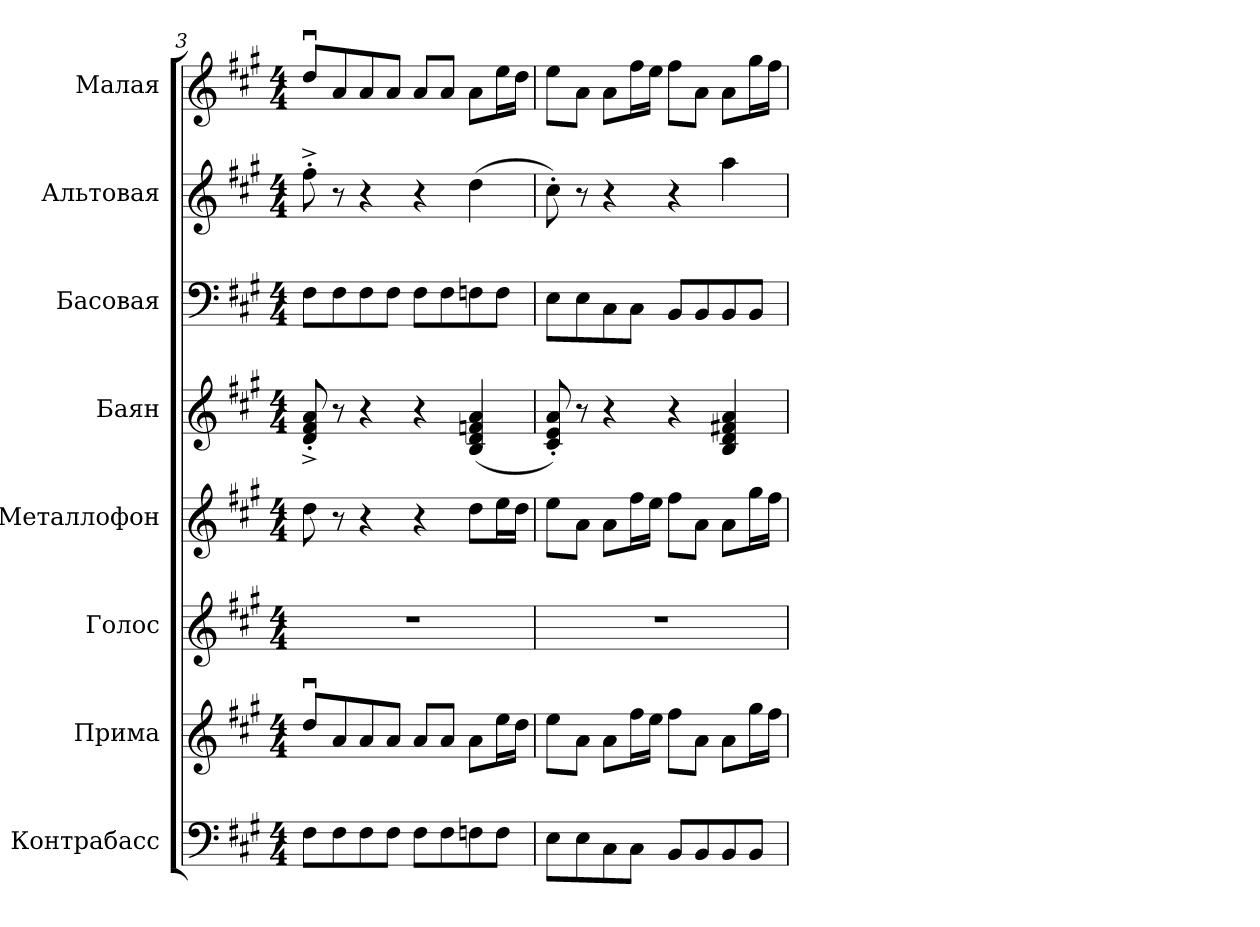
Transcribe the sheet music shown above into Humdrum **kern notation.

**kern	**kern	**kern	**kern	**kern	**kern	**kern	**kern
*part8	*part7	*part6	*part5	*part4	*part3	*part2	*part1
*staff8	*staff7	*staff6	*staff5	*staff4	*staff3	*staff2	*staff1
*I"Контрабасс	*I"Прима	*I"Голос	*I"Meталлофон	*I"Баян	*I"Басовая	*I"Альтовая	*I"Малая
*clefF4	*clefG2	*clefG2	*clefG2	*clefG2	*clefF4	*clefG2	*clefG2
*ITrd7c12	*ITrd7c12	*	*ITrd-7c-12	*	*	*	*
*k[f#c#g#]	*k[f#c#g#]	*k[f#c#g#]	*k[f#c#g#]	*k[f#c#g#]	*k[f#c#g#]	*k[f#c#g#]	*k[f#c#g#]
*A:	*A:	*A:	*A:	*A:	*A:	*A:	*A:
*M4/4	*M4/4	*M4/4	*M4/4	*M4/4	*M4/4	*M4/4	*M4/4
=3	=3	=3	=3	=3	=3	=3	=3
8FF#i\L	8dui/L	1r	8dddi\	8di/'^ 8f#i'^ 8ai'^	8F#i\L	8ff#'^i\	8ddui/L
8FF#i\	8Ai/	.	8r	8r	8F#i\	8r	8ai/
8FF#i\	8Ai/	.	4r	4r	8F#i\	4r	8ai/
8FF#i\J	8Ai/J	.	.	.	8F#i\J	.	8ai/J
8FF#i\L	8Ai/L	.	4r	4r	8F#i\L	4r	8ai/L
8FF#i\	8Ai/J	.	.	.	8F#i\	.	8ai/J
8FFni\	8Ai\L	.	8dddi\L	(4Bi/ 4di 4fni 4ai	8Fni\	(4ddi\	8ai\L
8FFi\J	16ei\L	.	16eeei\L	.	8Fi\J	.	16eei\L
.	16di\JJ	.	16dddi\JJ	.	.	.	16ddi\JJ
=4	=4	=4	=4	=4	=4	=4	=4
8EEi\L	8ei\L	1r	8eeei\L	8c#i/' 8ei' 8ai')	8Ei\L	8cc#'i\)	8eei\L
8EEi\	8Ai\J	.	8aai\J	8r	8Ei\	8r	8ai\J
8CC#i\	8Ai\L	.	8aai\L	4r	8C#i\	4r	8ai\L
8CC#i\J	16f#i\L	.	16fff#i\L	.	8C#i\J	.	16ff#i\L
.	16ei\JJ	.	16eeei\JJ	.	.	.	16eei\JJ
8BBBi/L	8f#i\L	.	8fff#i\L	4r	8BBi/L	4r	8ff#i\L
8BBBi/	8Ai\J	.	8aai\J	.	8BBi/	.	8ai\J
8BBBi/	8Ai\L	.	8aai\L	4Bi/ 4di 4f#Xi 4ai	8BBi/	4aai\	8ai\L
8BBBi/J	16g#i\L	.	16ggg#i\L	.	8BBi/J	.	16gg#i\L
.	16f#i\JJ	.	16fff#i\JJ	.	.	.	16ff#i\JJ
=	=	=	=	=	=	=	=
*-	*-	*-	*-	*-	*-	*-	*-
